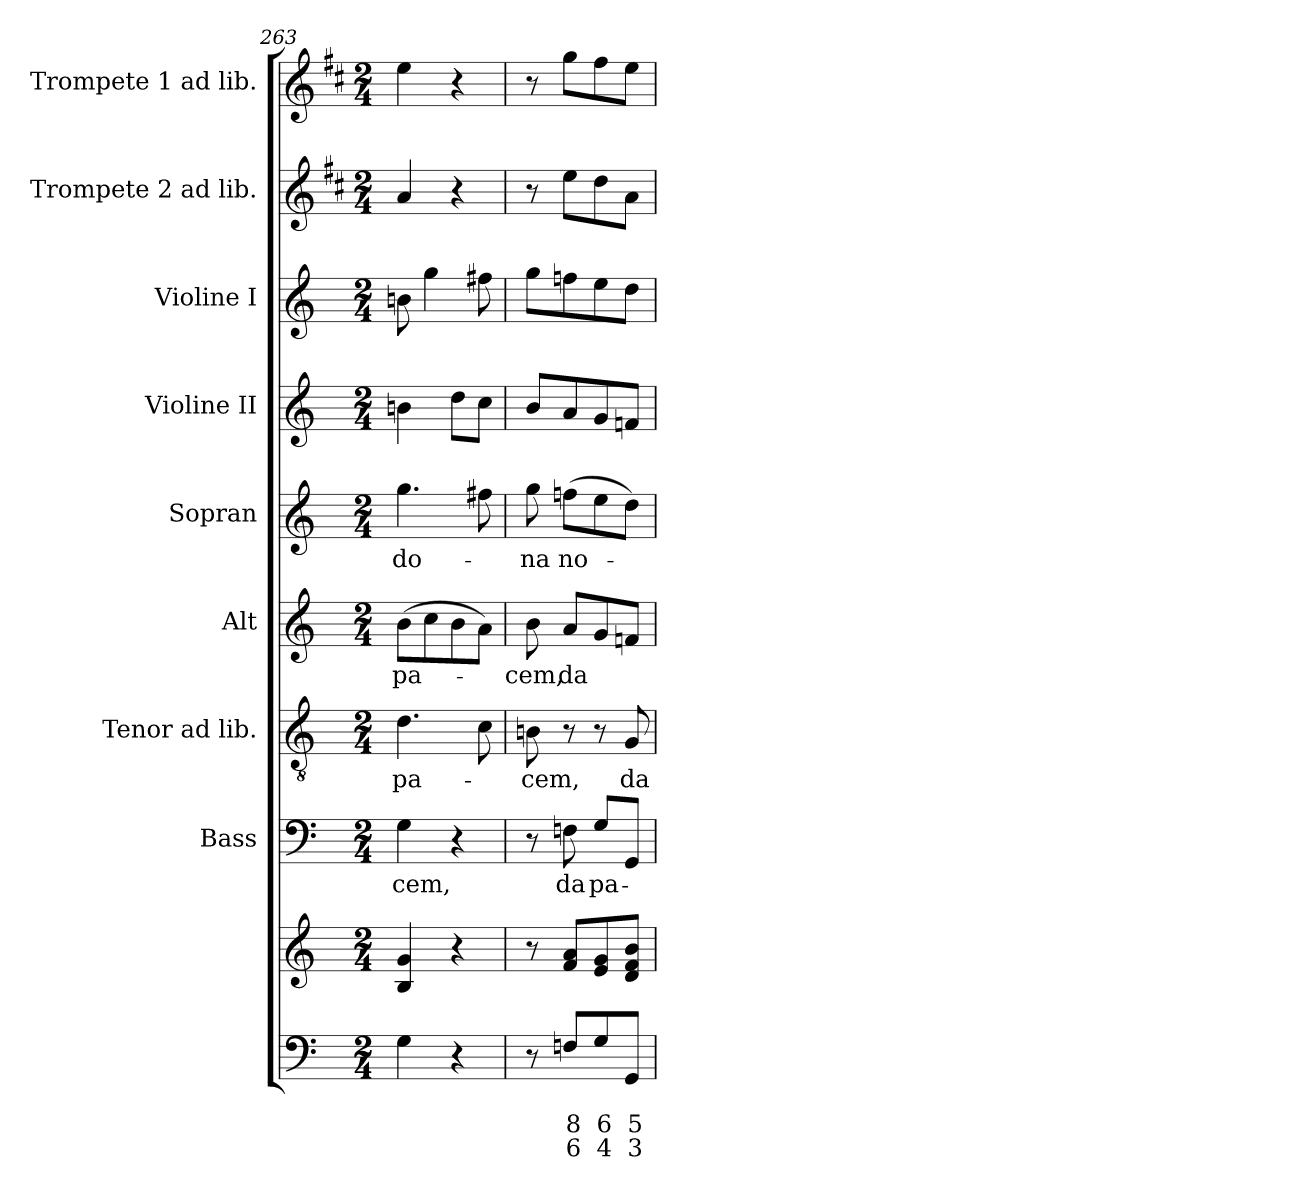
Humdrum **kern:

**kern	**text	**text	**text	**kern	**kern	**text	**kern	**text	**kern	**text	**kern	**text	**kern	**kern	**kern	**kern
*part9	*part9	*part9	*part9	*part9	*part8	*part8	*part7	*part7	*part6	*part6	*part5	*part5	*part4	*part3	*part2	*part1
*staff10	*staff10	*staff10	*staff10	*staff9	*staff8	*staff8	*staff7	*staff7	*staff6	*staff6	*staff5	*staff5	*staff4	*staff3	*staff2	*staff1
*	*	*	*	*	*I"Bass	*	*I"Tenor ad lib.	*	*I"Alt	*	*I"Sopran	*	*I"Violine II	*I"Violine I	*I"Trompete 2 ad lib.	*I"Trompete 1 ad lib.
*	*	*	*	*	*I'B.	*	*I'T.	*	*I'A.	*	*I'S.	*	*I'Vl. II	*I'Vl. I	*I'Trp. 2	*I'Trp. 1
*clefF4	*	*	*	*clefG2	*clefF4	*	*clefGv2	*	*clefG2	*	*clefG2	*	*clefG2	*clefG2	*clefG2	*clefG2
*	*	*	*	*	*	*	*	*	*	*	*	*	*	*	*ITrd1c2	*ITrd1c2
*k[]	*	*	*	*k[]	*k[]	*	*k[]	*	*k[]	*	*k[]	*	*k[]	*k[]	*k[]	*k[]
*C:	*	*	*	*C:	*C:	*	*C:	*	*C:	*	*C:	*	*C:	*C:	*C:	*C:
*M2/4	*	*	*	*M2/4	*M2/4	*	*M2/4	*	*M2/4	*	*M2/4	*	*M2/4	*M2/4	*M2/4	*M2/4
=263	=263	=263	=263	=263	=263	=263	=263	=263	=263	=263	=263	=263	=263	=263	=263	=263
!	!	!	!	!	!	!LO:LY:b	!	!LO:LY:b	!	!LO:LY:b	!	!LO:LY:b	!	!	!	!
4G\	.	.	.	4B/ 4g/	4G\	-cem,	4.d\	pa-	(>8b\L	pa-	4.gg\	do-	4bn\	8bn\	4g/	4dd\
.	.	.	.	.	.	.	.	.	8cc\	.	.	.	.	4gg\	.	.
4r	.	.	.	4r	4r	.	.	.	8b\	.	.	.	8dd\L	.	4r	4r
.	.	.	.	.	.	.	8c\	.	8a\J)	.	8ff#X\	.	8cc\J	8ff#X\	.	.
=264	=264	=264	=264	=264	=264	=264	=264	=264	=264	=264	=264	=264	=264	=264	=264	=264
!	!	!	!	!	!	!	!	!LO:LY:b	!	!LO:LY:b	!	!LO:LY:b	!	!	!	!
8r	.	.	.	8r	8r	.	8Bn\	-cem,	8b\	-cem,	8gg\	-na	8b/L	8gg\L	8r	8r
!	!	!LO:LY:b	!LO:LY:b	!	!	!LO:LY:b	!	!	!	!LO:LY:b	!	!LO:LY:b	!	!	!	!
8Fn/L	.	8	6	8f/ 8a/L	8Fn\	da	8r	.	8a/L	da	(>8ffn\L	no-	8a/	8ffn\	8dd\L	8ff\L
!	!	!LO:LY:b	!LO:LY:b	!	!	!LO:LY:b	!	!	!	!	!	!	!	!	!	!
8G/	.	6	4	8e/ 8g/	8G/L	pa-	8r	.	8g/	.	8ee\	.	8g/	8ee\	8cc\	8ee\
!	!	!LO:LY:b	!LO:LY:b	!	!	!	!	!LO:LY:b	!	!	!	!	!	!	!	!
8GG/J	.	5	3	8d/ 8f/ 8b/J	8GG/J	.	8G/	da	8fn/J	.	8dd\J)	.	8fn/J	8dd\J	8g\J	8dd\J
=	=	=	=	=	=	=	=	=	=	=	=	=	=	=	=	=
*-	*-	*-	*-	*-	*-	*-	*-	*-	*-	*-	*-	*-	*-	*-	*-	*-
